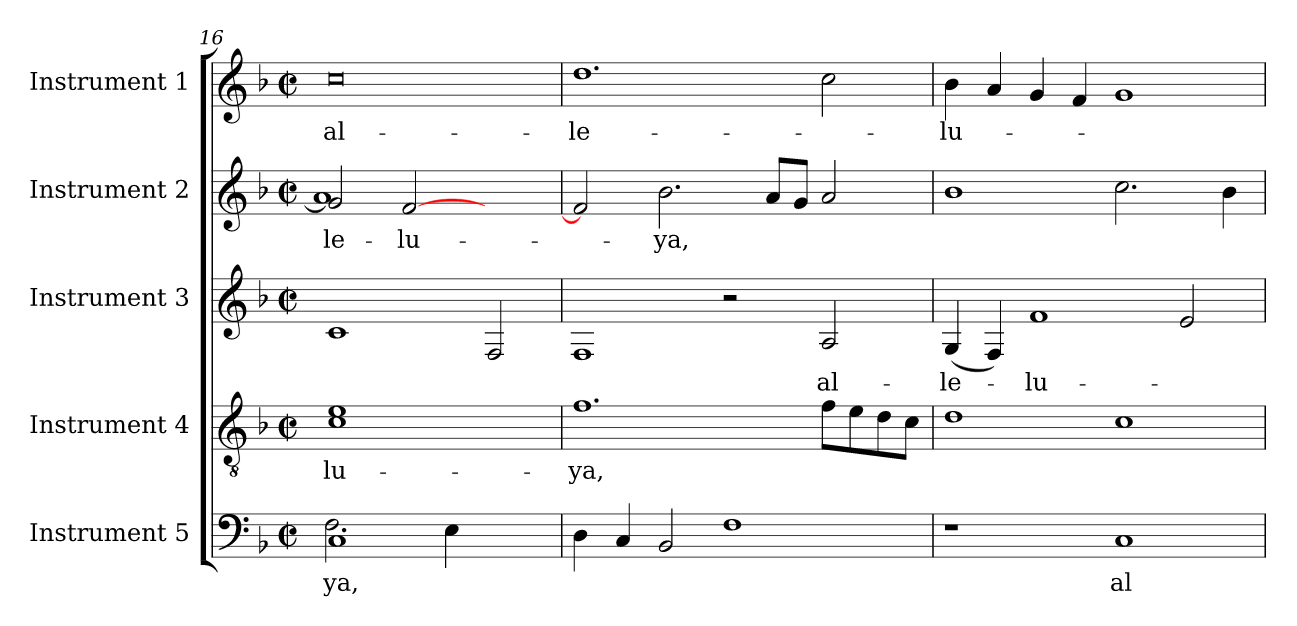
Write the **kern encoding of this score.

**kern	**text	**kern	**text	**kern	**text	**kern	**text	**kern	**text
*part5	*part5	*part4	*part4	*part3	*part3	*part2	*part2	*part1	*part1
*staff5	*staff5	*staff4	*staff4	*staff3	*staff3	*staff2	*staff2	*staff1	*staff1
*I"Instrument 5	*	*I"Instrument 4	*	*I"Instrument 3	*	*I"Instrument 2	*	*I"Instrument 1	*
*clefF4	*	*clefGv2	*	*clefG2	*	*clefG2	*	*clefG2	*
*k[b-]	*	*k[b-]	*	*k[b-]	*	*k[b-]	*	*k[b-]	*
*F:	*	*F:	*	*F:	*	*F:	*	*F:	*
*M2/2	*	*M2/2	*	*M2/2	*	*M2/2	*	*M2/2	*
*met(c|)	*	*met(c|)	*	*met(c|)	*	*met(c|)	*	*met(c|)	*
=16	=16	=16	=16	=16	=16	=16	=16	=16	=16
!	!LO:LY:b:cj	!	!	!	!	!	!	!	!
*^	*	*	*	*	*	*	*	*	*
!	!	!LO:LY:b:cj	!	!LO:LY:b:cj	!LO:N:vis=1.	!	!	!LO:LY:b:cj	!LO:N:vis=0	!LO:LY:b:cj
*	*	*	*	*	*^	*	*^	*	*	*
1C	2.F\	-ya,	1e 1c	-lu-	1c	4...ryy	.	2g/]	1a	-le-	1cc	al-
.	.	.	.	.	.	1ryy	.	.	.	.	.	.
!	!	!	!	!	!	!	!	!	!	!LO:LY:b:cj	!	!
.	.	.	.	.	.	.	.	[<2f/	.	-lu-	.	.
.	4E\	.	.	.	.	.	.	.	.	.	.	.
2ryy	2ryy	.	2ryy	.	2F/	.	.	2ryy	2ryy	.	2ryy	.
.	.	.	.	.	.	32ryy	.	.	.	.	.	.
=17	=17	=17	=17	=17	=17	=17	=17	=17	=17	=17	=17	=17
!	!	!	!	!LO:LY:b:cj	!	!	!	!	!	!	!	!LO:LY:b:cj
*	*	*	*	*	*v	*v	*	*	*	*	*	*
*v	*v	*	*	*	*	*	*v	*v	*	*	*
4D\	.	1.f	-ya,	1F	.	2f/]	.	1.dd	-le-
4C/	.	.	.	.	.	.	.	.	.
!	!	!	!	!	!	!	!LO:LY:b:cj	!	!
2BB-/	.	.	.	.	.	2.b-\	-ya,	.	.
1F	.	.	.	2r	.	.	.	.	.
.	.	.	.	.	.	8a/L	.	.	.
.	.	.	.	.	.	8g/J	.	.	.
!	!	!	!	!	!LO:LY:b:cj	!	!	!	!
.	.	8f\L	.	2A/	-al-	2a/	.	2cc\	.
.	.	8e\	.	.	.	.	.	.	.
.	.	8d\	.	.	.	.	.	.	.
.	.	8c\J	.	.	.	.	.	.	.
=18	=18	=18	=18	=18	=18	=18	=18	=18	=18
!	!	!	!	!	!LO:LY:b:cj	!	!	!	!LO:LY:b:cj
1r	.	1d	.	(>4G/	-le-	1b-	.	4b-\	-lu-
.	.	.	.	4F/)	.	.	.	4a/	.
!	!	!	!	!	!LO:LY:b:cj	!	!	!	!
.	.	.	.	1f	-lu-	.	.	4g/	.
.	.	.	.	.	.	.	.	4f/	.
!	!LO:LY:b:cj	!	!	!	!	!	!	!	!
1C	al-	1c	.	.	.	2.cc\	.	1g	.
.	.	.	.	2e/	.	.	.	.	.
.	.	.	.	.	.	4b-\	.	.	.
=	=	=	=	=	=	=	=	=	=
*-	*-	*-	*-	*-	*-	*-	*-	*-	*-
